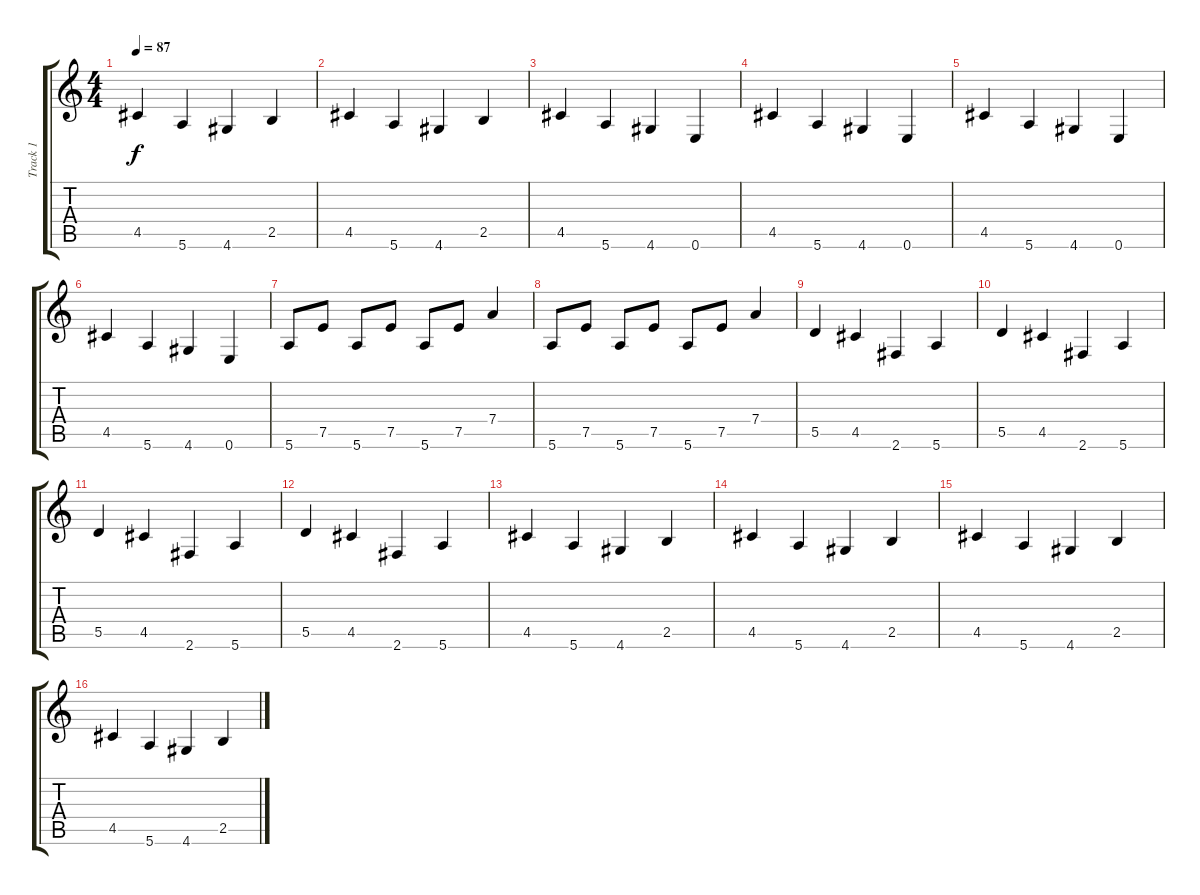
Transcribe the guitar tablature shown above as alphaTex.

\track ("Track 1" "Track 1") {instrument acousticguitarsteel}
\staff {score tabs}
\tuning (E4 B3 G3 D3 A2 E2) {hide}
\ts (4 4)
\tempo 87
\clef g2
\ks c
4.5.4{dy f} 5.6.4 4.6.4 2.5.4 |
4.5.4 5.6.4 4.6.4 2.5.4 |
4.5.4 5.6.4 4.6.4 0.6.4 |
4.5.4 5.6.4 4.6.4 0.6.4 |
4.5.4 5.6.4 4.6.4 0.6.4 |
4.5.4 5.6.4 4.6.4 0.6.4 |
5.6.8 7.5.8 5.6.8 7.5.8 5.6.8 7.5.8 7.4.4 |
5.6.8 7.5.8 5.6.8 7.5.8 5.6.8 7.5.8 7.4.4 |
5.5.4 4.5.4 2.6.4 5.6.4 |
5.5.4 4.5.4 2.6.4 5.6.4 |
5.5.4 4.5.4 2.6.4 5.6.4 |
5.5.4 4.5.4 2.6.4 5.6.4 |
4.5.4 5.6.4 4.6.4 2.5.4 |
4.5.4 5.6.4 4.6.4 2.5.4 |
4.5.4 5.6.4 4.6.4 2.5.4 |
4.5.4 5.6.4 4.6.4 2.5.4
